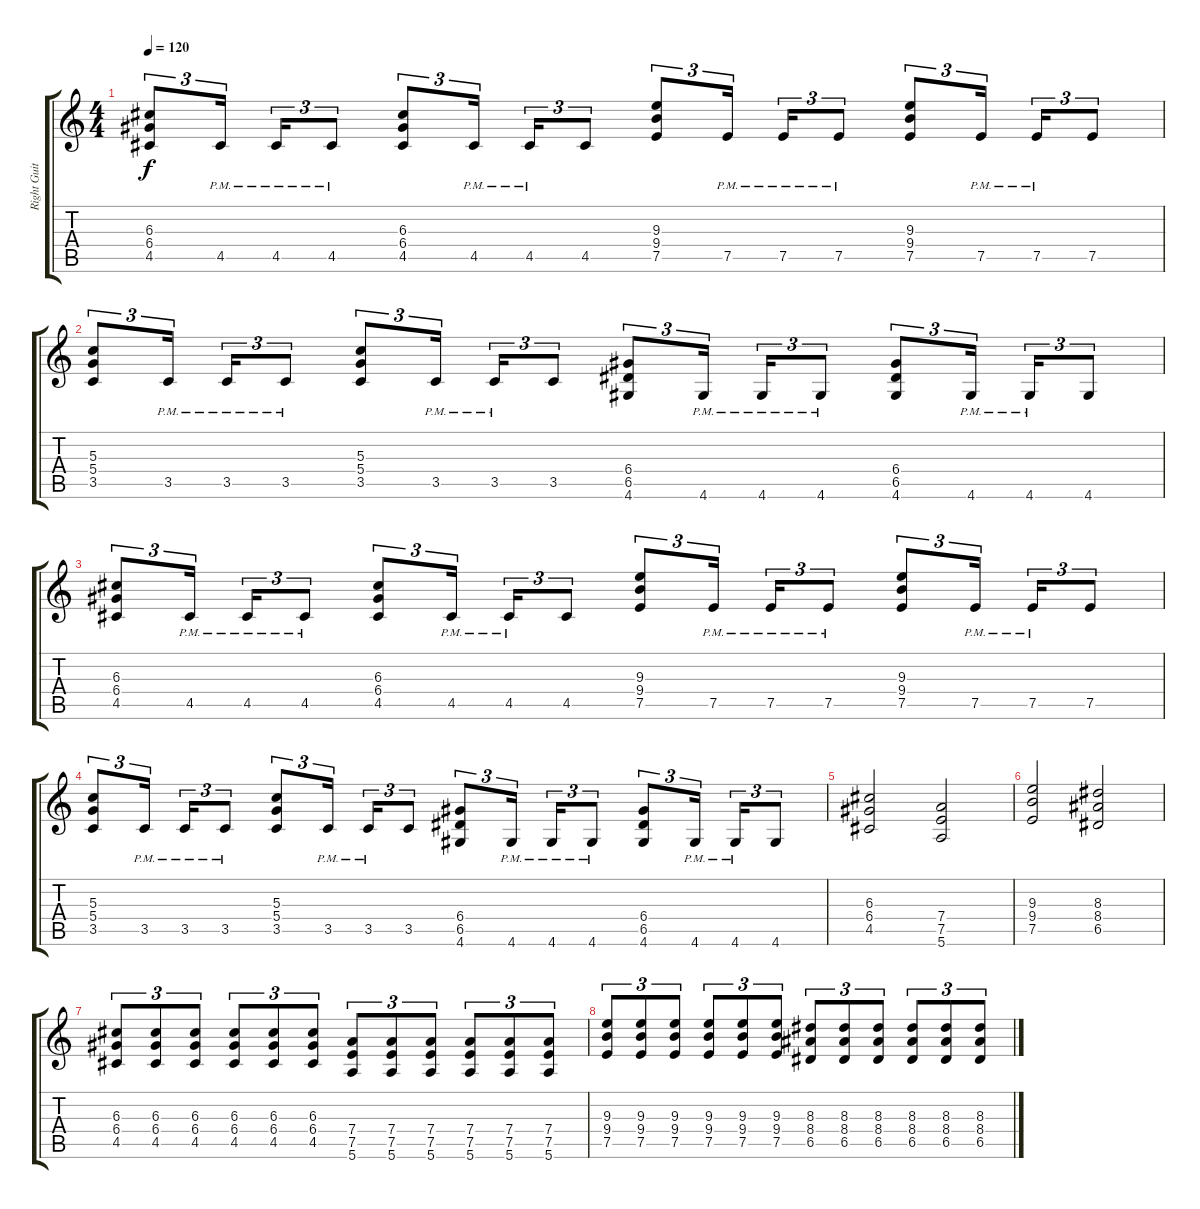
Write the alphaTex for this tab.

\track ("Right Guitar" "Right Guit") {instrument distortionguitar}
\staff {score tabs}
\tuning (E4 B3 G3 D3 A2 E2) {hide}
\ts (4 4)
\tempo 120
\clef g2
\ks c
(6.3 6.4 4.5).8{tu (3 2) dy f} 4.5{pm}.16{tu (3 2) beam splitsecondary} 4.5{pm}.16{tu (3 2)} 4.5{pm}.8{tu (3 2)} (6.3 6.4 4.5).8{tu (3 2)} 4.5{pm}.16{tu (3 2) beam splitsecondary} 4.5{pm}.16{tu (3 2)} 4.5.8{tu (3 2)} (9.3 9.4 7.5).8{tu (3 2)} 7.5{pm}.16{tu (3 2) beam splitsecondary} 7.5{pm}.16{tu (3 2)} 7.5{pm}.8{tu (3 2)} (9.3 9.4 7.5).8{tu (3 2)} 7.5{pm}.16{tu (3 2) beam splitsecondary} 7.5{pm}.16{tu (3 2)} 7.5.8{tu (3 2)} |
(5.3 5.4 3.5).8{tu (3 2)} 3.5{pm}.16{tu (3 2) beam splitsecondary} 3.5{pm}.16{tu (3 2)} 3.5{pm}.8{tu (3 2)} (5.3 5.4 3.5).8{tu (3 2)} 3.5{pm}.16{tu (3 2) beam splitsecondary} 3.5{pm}.16{tu (3 2)} 3.5.8{tu (3 2)} (6.4 6.5 4.6).8{tu (3 2)} 4.6{pm}.16{tu (3 2) beam splitsecondary} 4.6{pm}.16{tu (3 2)} 4.6{pm}.8{tu (3 2)} (6.4 6.5 4.6).8{tu (3 2)} 4.6{pm}.16{tu (3 2) beam splitsecondary} 4.6{pm}.16{tu (3 2)} 4.6.8{tu (3 2)} |
(6.3 6.4 4.5).8{tu (3 2)} 4.5{pm}.16{tu (3 2) beam splitsecondary} 4.5{pm}.16{tu (3 2)} 4.5{pm}.8{tu (3 2)} (6.3 6.4 4.5).8{tu (3 2)} 4.5{pm}.16{tu (3 2) beam splitsecondary} 4.5{pm}.16{tu (3 2)} 4.5.8{tu (3 2)} (9.3 9.4 7.5).8{tu (3 2)} 7.5{pm}.16{tu (3 2) beam splitsecondary} 7.5{pm}.16{tu (3 2)} 7.5{pm}.8{tu (3 2)} (9.3 9.4 7.5).8{tu (3 2)} 7.5{pm}.16{tu (3 2) beam splitsecondary} 7.5{pm}.16{tu (3 2)} 7.5.8{tu (3 2)} |
(5.3 5.4 3.5).8{tu (3 2)} 3.5{pm}.16{tu (3 2) beam splitsecondary} 3.5{pm}.16{tu (3 2)} 3.5{pm}.8{tu (3 2)} (5.3 5.4 3.5).8{tu (3 2)} 3.5{pm}.16{tu (3 2) beam splitsecondary} 3.5{pm}.16{tu (3 2)} 3.5.8{tu (3 2)} (6.4 6.5 4.6).8{tu (3 2)} 4.6{pm}.16{tu (3 2) beam splitsecondary} 4.6{pm}.16{tu (3 2)} 4.6{pm}.8{tu (3 2)} (6.4 6.5 4.6).8{tu (3 2)} 4.6{pm}.16{tu (3 2) beam splitsecondary} 4.6{pm}.16{tu (3 2)} 4.6.8{tu (3 2)} |
(6.3 6.4 4.5).2 (7.4 7.5 5.6).2 |
(9.3 9.4 7.5).2 (8.3 8.4 6.5).2 |
(6.3 6.4 4.5).8{tu (3 2)} (6.3 6.4 4.5).8{tu (3 2)} (6.3 6.4 4.5).8{tu (3 2)} (6.3 6.4 4.5).8{tu (3 2)} (6.3 6.4 4.5).8{tu (3 2)} (6.3 6.4 4.5).8{tu (3 2)} (7.4 7.5 5.6).8{tu (3 2)} (7.4 7.5 5.6).8{tu (3 2)} (7.4 7.5 5.6).8{tu (3 2)} (7.4 7.5 5.6).8{tu (3 2)} (7.4 7.5 5.6).8{tu (3 2)} (7.4 7.5 5.6).8{tu (3 2)} |
(9.3 9.4 7.5).8{tu (3 2)} (9.3 9.4 7.5).8{tu (3 2)} (9.3 9.4 7.5).8{tu (3 2)} (9.3 9.4 7.5).8{tu (3 2)} (9.3 9.4 7.5).8{tu (3 2)} (9.3 9.4 7.5).8{tu (3 2)} (8.3 8.4 6.5).8{tu (3 2)} (8.3 8.4 6.5).8{tu (3 2)} (8.3 8.4 6.5).8{tu (3 2)} (8.3 8.4 6.5).8{tu (3 2)} (8.3 8.4 6.5).8{tu (3 2)} (8.3 8.4 6.5).8{tu (3 2)}
